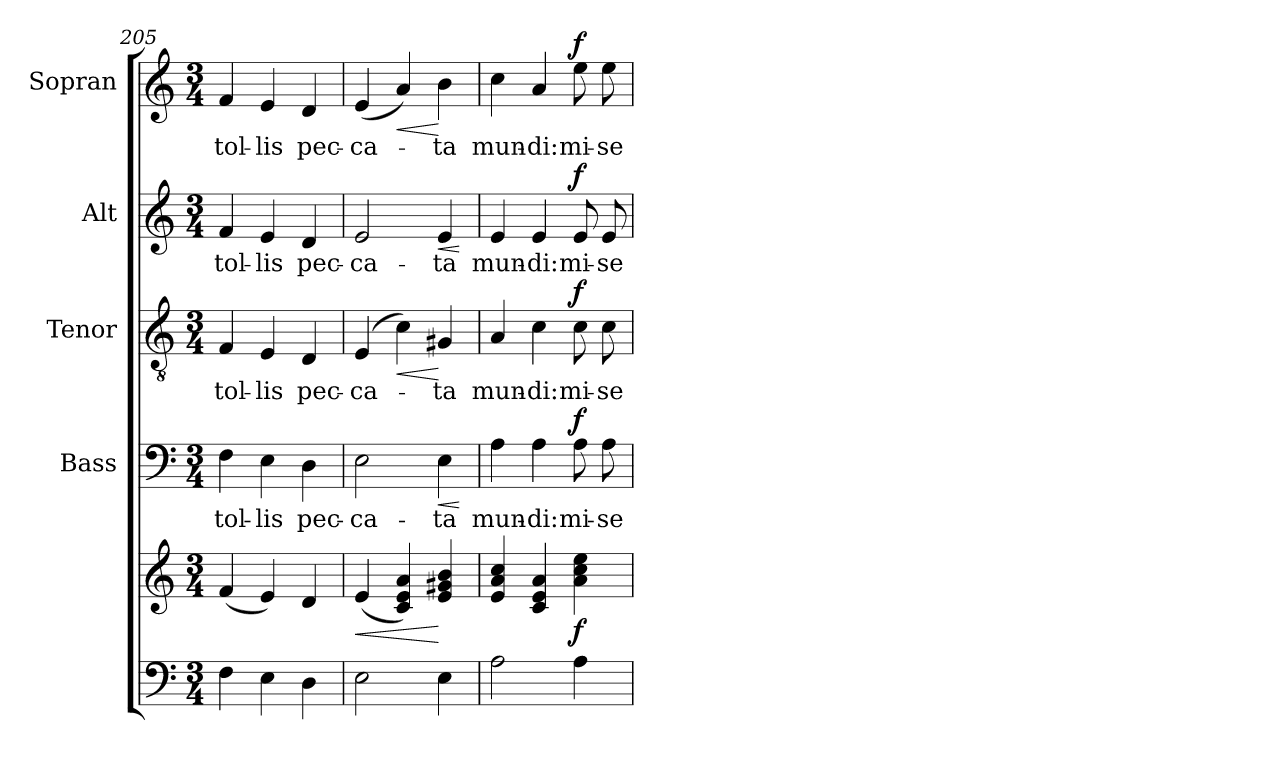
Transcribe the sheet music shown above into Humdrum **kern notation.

**kern	**kern	**dynam	**kern	**text	**dynam	**kern	**text	**dynam	**kern	**text	**dynam	**kern	**text	**dynam
*part5	*part5	*part5	*part4	*part4	*part4	*part3	*part3	*part3	*part2	*part2	*part2	*part1	*part1	*part1
*staff6	*staff5	*staff5/6	*staff4	*staff4	*staff4	*staff3	*staff3	*staff3	*staff2	*staff2	*staff2	*staff1	*staff1	*staff1
*	*	*	*I"Bass	*	*	*I"Tenor	*	*	*I"Alt	*	*	*I"Sopran	*	*
*	*	*	*I'B.	*	*	*I'T.	*	*	*I'A.	*	*	*I'S.	*	*
*clefF4	*clefG2	*	*clefF4	*	*	*clefGv2	*	*	*clefG2	*	*	*clefG2	*	*
*k[]	*k[]	*	*k[]	*	*	*k[]	*	*	*k[]	*	*	*k[]	*	*
*C:	*C:	*	*C:	*	*	*C:	*	*	*C:	*	*	*C:	*	*
*M3/4	*M3/4	*	*M3/4	*	*	*M3/4	*	*	*M3/4	*	*	*M3/4	*	*
=205	=205	=205	=205	=205	=205	=205	=205	=205	=205	=205	=205	=205	=205	=205
!	!	!	!	!LO:LY:b	!	!	!LO:LY:b	!	!	!LO:LY:b	!	!	!LO:LY:b	!
4F\	(<4f/	.	4F\	tol-	.	4F/	tol-	.	4f/	tol-	.	4f/	tol-	.
!	!	!	!	!LO:LY:b	!	!	!LO:LY:b	!	!	!LO:LY:b	!	!	!LO:LY:b	!
4E\	4e/)	.	4E\	-lis	.	4E/	-lis	.	4e/	-lis	.	4e/	-lis	.
!	!	!	!	!LO:LY:b	!	!	!LO:LY:b	!	!	!LO:LY:b	!	!	!LO:LY:b	!
4D\	4d/	.	4D\	pec-	.	4D/	pec-	.	4d/	pec-	.	4d/	pec-	.
=206	=206	=206	=206	=206	=206	=206	=206	=206	=206	=206	=206	=206	=206	=206
!	!	!LO:HP:b	!	!LO:LY:b	!	!	!LO:LY:b	!	!	!LO:LY:b	!	!	!LO:LY:b	!
2E\	(<4e/	<	2E\	-ca-	.	(4E/	-ca-	.	2e/	-ca-	.	(<4e/	-ca-	.
!	!	!	!	!	!	!	!	!LO:HP:b	!	!	!	!	!	!LO:HP:b
.	4c/ 4e/ 4a/)	.	.	.	.	4c\)	.	<	.	.	.	4a/)	.	<
!	!	!	!	!LO:LY:b	!LO:HP:b	!	!LO:LY:b	!	!	!LO:LY:b	!LO:HP:b	!	!LO:LY:b	!
4E\	4e/ 4g#X/ 4b/	[	4E\	-ta	<	4G#X/	-ta	[	4e/	-ta	<	4b\	-ta	[
.	.	.	.	.	[	.	.	.	.	.	[	.	.	.
=207	=207	=207	=207	=207	=207	=207	=207	=207	=207	=207	=207	=207	=207	=207
!	!	!	!	!LO:LY:b	!	!	!LO:LY:b	!	!	!LO:LY:b	!	!	!LO:LY:b	!
2A\	4e/ 4a/ 4cc/	.	4A\	mun-	.	4A/	mun-	.	4e/	mun-	.	4cc\	mun-	.
!	!	!	!	!LO:LY:b	!	!	!LO:LY:b	!	!	!LO:LY:b	!	!	!LO:LY:b	!
.	4c/ 4e/ 4a/	.	4A\	-di:	.	4c\	-di:	.	4e/	-di:	.	4a/	-di:	.
!	!	!LO:DY:b	!	!LO:LY:b	!LO:DY:a	!	!LO:LY:b	!LO:DY:a	!	!LO:LY:b	!LO:DY:a	!	!LO:LY:b	!LO:DY:a
4A\	4a\ 4cc\ 4ee\	f	8A\	mi-	f	8c\	mi-	f	8e/	mi-	f	8ee\	mi-	f
!	!	!	!	!LO:LY:b	!	!	!LO:LY:b	!	!	!LO:LY:b	!	!	!LO:LY:b	!
.	.	.	8A\	-se-	.	8c\	-se-	.	8e/	-se-	.	8ee\	-se-	.
=	=	=	=	=	=	=	=	=	=	=	=	=	=	=
*-	*-	*-	*-	*-	*-	*-	*-	*-	*-	*-	*-	*-	*-	*-
